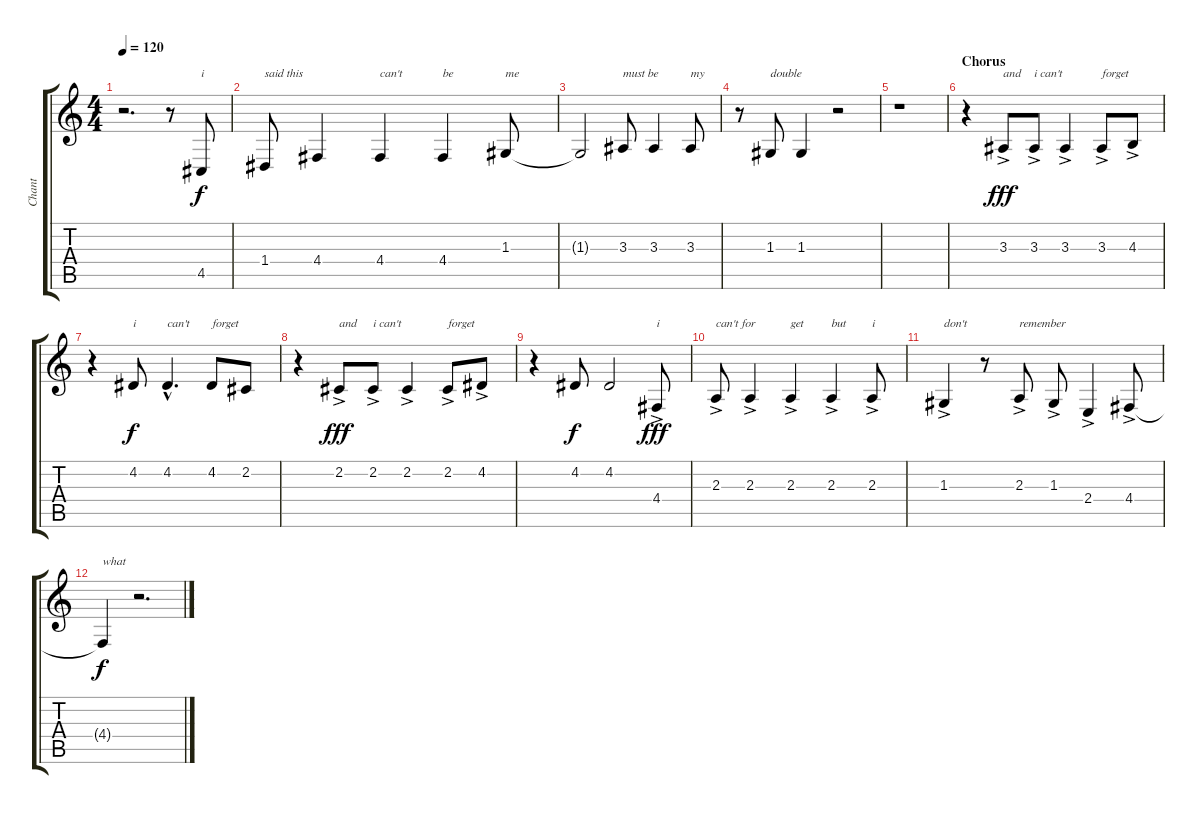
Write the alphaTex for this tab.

\track ("Chant" "Chant") {instrument sitar}
\staff {score tabs}
\tuning (E4 B3 G3 D3 A2 E2) {hide}
\ts (4 4)
\tempo 120
\clef g2
\ks c
r.2{d dy f} r.8 4.5.8{txt "i"} |
1.4.8{txt "said this"} 4.4.4 4.4.4{txt "can't"} 4.4.4{txt "be"} 1.3.8{txt "me"} |
1.3{t}.2 3.3.8{txt "must be"} 3.3.4 3.3.8{txt "my"} |
r.8 1.3.8{txt "double"} 1.3.4 r.2 |
r.1 |
\section ("" "Chorus")
r.4 3.3{ac}.8{txt "and" dy fff} 3.3{ac}.8{txt "i can't"} 3.3{ac}.4 3.3{ac}.8{txt "forget"} 4.3{ac}.8 |
r.4 4.2.8{txt "i" dy f} 4.2{hac}.4{d txt "can't"} 4.2.8{txt "forget"} 2.2.8 |
r.4 2.2{ac}.8{txt "and" dy fff} 2.2{ac}.8{txt "i can't"} 2.2{ac}.4 2.2{ac}.8{txt "forget"} 4.2{ac}.8 |
r.4 4.2.8{dy f} 4.2.2 4.4{ac}.8{txt "i" dy fff} |
2.3{ac}.8{txt "can't for"} 2.3{ac}.4 2.3{ac}.4{txt "get"} 2.3{ac}.4{txt "but"} 2.3{ac}.8{txt "i"} |
1.3{ac}.4{txt "don't"} r.8 2.3{ac}.8{txt "remember"} 1.3{ac}.8 2.4{ac}.4 4.4{ac}.8 |
4.4{t}.4{txt "what" dy f} r.2{d}
